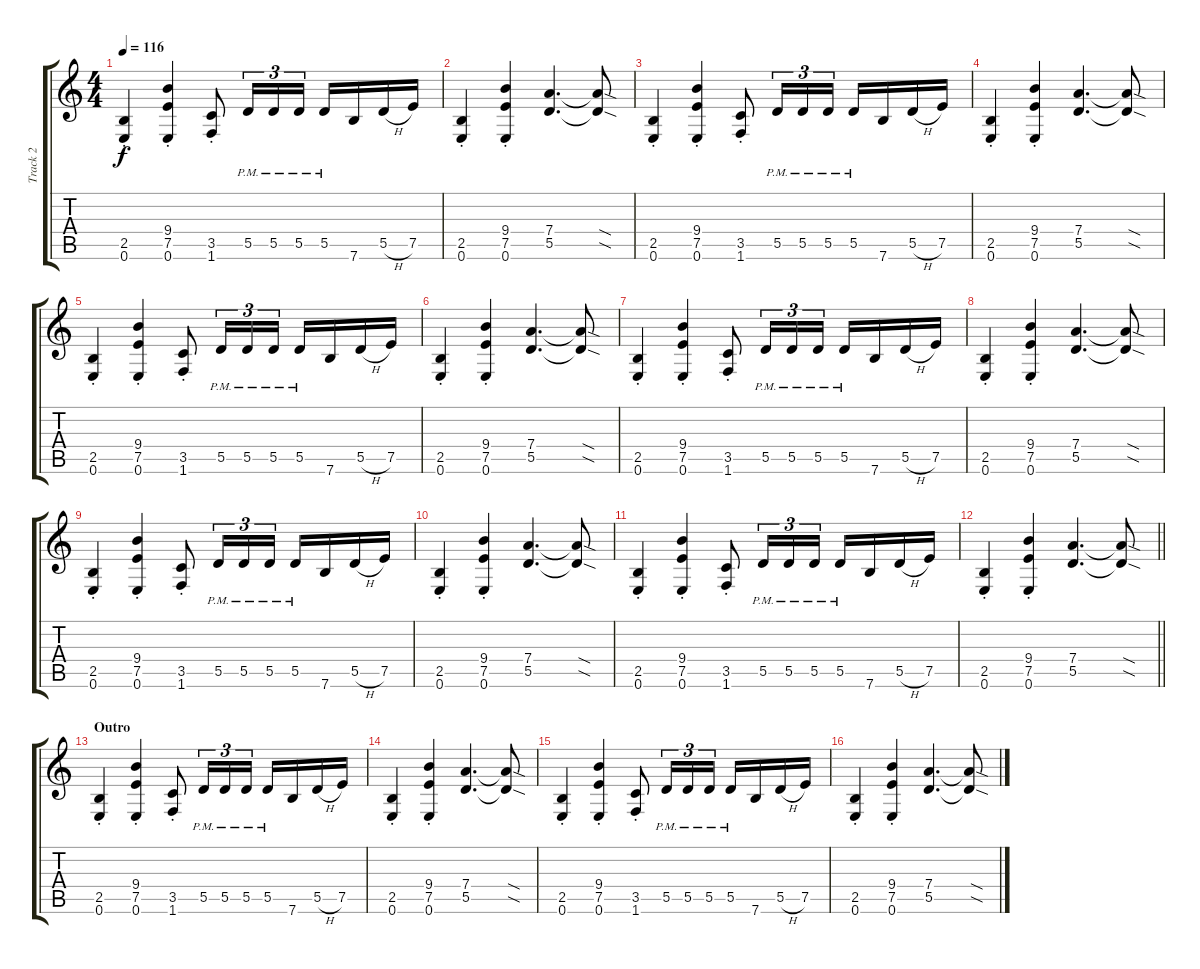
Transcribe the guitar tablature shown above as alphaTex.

\track ("Track 2" "Track 2") {instrument distortionguitar}
\staff {score tabs}
\tuning (E4 B3 G3 D3 A2 E2) {hide}
\ts (4 4)
\tempo 116
\clef g2
\ks c
(2.5{st} 0.6{st}).4{dy f} (9.4{st} 7.5{st} 0.6{st}).4 (3.5{st} 1.6{st}).8 5.5{pm}.16{tu (3 2)} 5.5{pm}.16{tu (3 2)} 5.5{pm}.16{tu (3 2)} 5.5{pm}.16 7.6.16 5.5{h}.16 7.5.16 |
(2.5{st} 0.6{st}).4 (9.4{st} 7.5{st} 0.6{st}).4 (7.4 5.5).4{d} (7.4{sod t} 5.5{sod t}).8 |
(2.5{st} 0.6{st}).4 (9.4{st} 7.5{st} 0.6{st}).4 (3.5{st} 1.6{st}).8 5.5{pm}.16{tu (3 2)} 5.5{pm}.16{tu (3 2)} 5.5{pm}.16{tu (3 2)} 5.5{pm}.16 7.6.16 5.5{h}.16 7.5.16 |
(2.5{st} 0.6{st}).4 (9.4{st} 7.5{st} 0.6{st}).4 (7.4 5.5).4{d} (7.4{sod t} 5.5{sod t}).8 |
(2.5{st} 0.6{st}).4 (9.4{st} 7.5{st} 0.6{st}).4 (3.5{st} 1.6{st}).8 5.5{pm}.16{tu (3 2)} 5.5{pm}.16{tu (3 2)} 5.5{pm}.16{tu (3 2)} 5.5{pm}.16 7.6.16 5.5{h}.16 7.5.16 |
(2.5{st} 0.6{st}).4 (9.4{st} 7.5{st} 0.6{st}).4 (7.4 5.5).4{d} (7.4{sod t} 5.5{sod t}).8 |
(2.5{st} 0.6{st}).4 (9.4{st} 7.5{st} 0.6{st}).4 (3.5{st} 1.6{st}).8 5.5{pm}.16{tu (3 2)} 5.5{pm}.16{tu (3 2)} 5.5{pm}.16{tu (3 2)} 5.5{pm}.16 7.6.16 5.5{h}.16 7.5.16 |
(2.5{st} 0.6{st}).4 (9.4{st} 7.5{st} 0.6{st}).4 (7.4 5.5).4{d} (7.4{sod t} 5.5{sod t}).8 |
(2.5{st} 0.6{st}).4 (9.4{st} 7.5{st} 0.6{st}).4 (3.5{st} 1.6{st}).8 5.5{pm}.16{tu (3 2)} 5.5{pm}.16{tu (3 2)} 5.5{pm}.16{tu (3 2)} 5.5{pm}.16 7.6.16 5.5{h}.16 7.5.16 |
(2.5{st} 0.6{st}).4 (9.4{st} 7.5{st} 0.6{st}).4 (7.4 5.5).4{d} (7.4{sod t} 5.5{sod t}).8 |
(2.5{st} 0.6{st}).4 (9.4{st} 7.5{st} 0.6{st}).4 (3.5{st} 1.6{st}).8 5.5{pm}.16{tu (3 2)} 5.5{pm}.16{tu (3 2)} 5.5{pm}.16{tu (3 2)} 5.5{pm}.16 7.6.16 5.5{h}.16 7.5.16 |
\barLineRight lightlight
(2.5{st} 0.6{st}).4 (9.4{st} 7.5{st} 0.6{st}).4 (7.4 5.5).4{d} (7.4{sod t} 5.5{sod t}).8 |
\section ("" "Outro")
(2.5{st} 0.6{st}).4 (9.4{st} 7.5{st} 0.6{st}).4 (3.5{st} 1.6{st}).8 5.5{pm}.16{tu (3 2)} 5.5{pm}.16{tu (3 2)} 5.5{pm}.16{tu (3 2)} 5.5{pm}.16 7.6.16 5.5{h}.16 7.5.16 |
(2.5{st} 0.6{st}).4 (9.4{st} 7.5{st} 0.6{st}).4 (7.4 5.5).4{d} (7.4{sod t} 5.5{sod t}).8 |
(2.5{st} 0.6{st}).4 (9.4{st} 7.5{st} 0.6{st}).4 (3.5{st} 1.6{st}).8 5.5{pm}.16{tu (3 2)} 5.5{pm}.16{tu (3 2)} 5.5{pm}.16{tu (3 2)} 5.5{pm}.16 7.6.16 5.5{h}.16 7.5.16 |
(2.5{st} 0.6{st}).4 (9.4{st} 7.5{st} 0.6{st}).4 (7.4 5.5).4{d} (7.4{sod t} 5.5{sod t}).8
